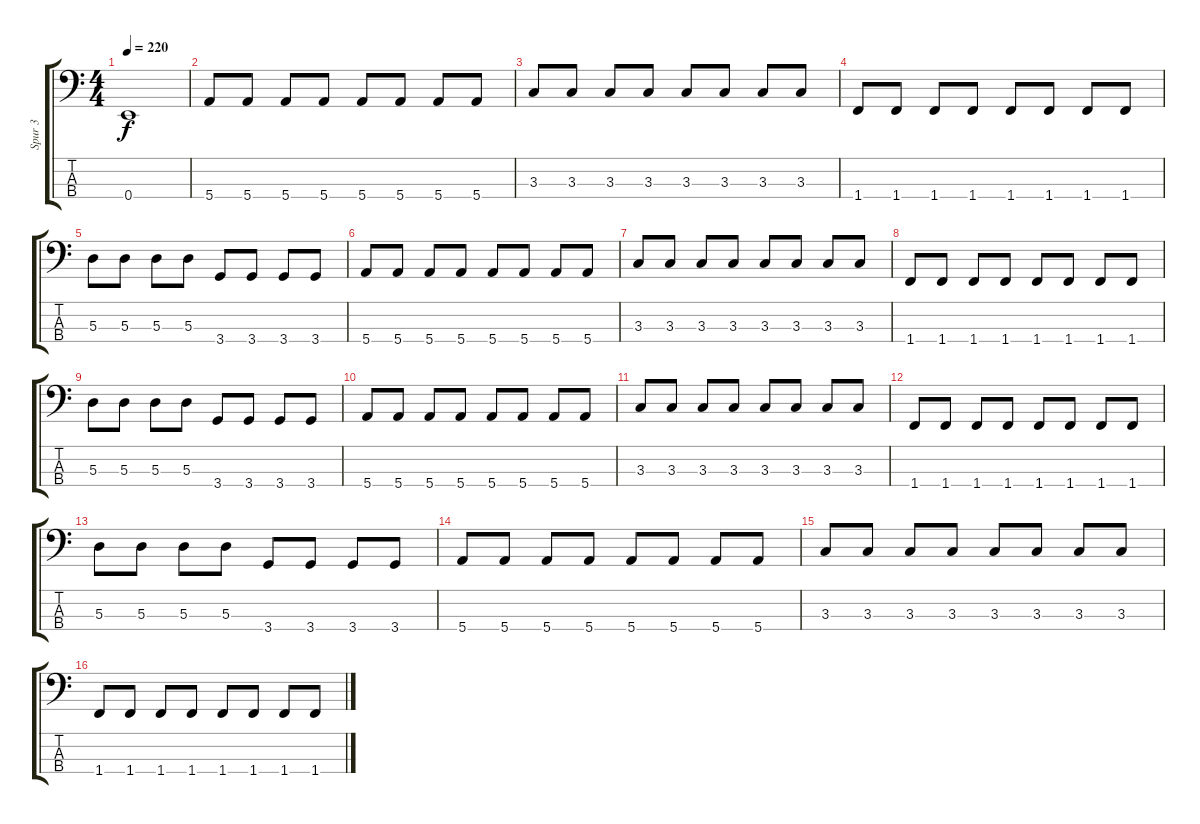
\track ("Spur 3" "Spur 3") {instrument electricbassfinger}
\staff {score tabs}
\tuning (G2 D2 A1 E1) {hide}
\ts (4 4)
\tempo 220
\clef f4
\ks c
0.4.1{dy f} |
5.4.8 5.4.8 5.4.8 5.4.8 5.4.8 5.4.8 5.4.8 5.4.8 |
3.3.8 3.3.8 3.3.8 3.3.8 3.3.8 3.3.8 3.3.8 3.3.8 |
1.4.8 1.4.8 1.4.8 1.4.8 1.4.8 1.4.8 1.4.8 1.4.8 |
5.3.8 5.3.8 5.3.8 5.3.8 3.4.8 3.4.8 3.4.8 3.4.8 |
5.4.8 5.4.8 5.4.8 5.4.8 5.4.8 5.4.8 5.4.8 5.4.8 |
3.3.8 3.3.8 3.3.8 3.3.8 3.3.8 3.3.8 3.3.8 3.3.8 |
1.4.8 1.4.8 1.4.8 1.4.8 1.4.8 1.4.8 1.4.8 1.4.8 |
5.3.8 5.3.8 5.3.8 5.3.8 3.4.8 3.4.8 3.4.8 3.4.8 |
5.4.8 5.4.8 5.4.8 5.4.8 5.4.8 5.4.8 5.4.8 5.4.8 |
3.3.8 3.3.8 3.3.8 3.3.8 3.3.8 3.3.8 3.3.8 3.3.8 |
1.4.8 1.4.8 1.4.8 1.4.8 1.4.8 1.4.8 1.4.8 1.4.8 |
5.3.8 5.3.8 5.3.8 5.3.8 3.4.8 3.4.8 3.4.8 3.4.8 |
5.4.8 5.4.8 5.4.8 5.4.8 5.4.8 5.4.8 5.4.8 5.4.8 |
3.3.8 3.3.8 3.3.8 3.3.8 3.3.8 3.3.8 3.3.8 3.3.8 |
1.4.8 1.4.8 1.4.8 1.4.8 1.4.8 1.4.8 1.4.8 1.4.8
